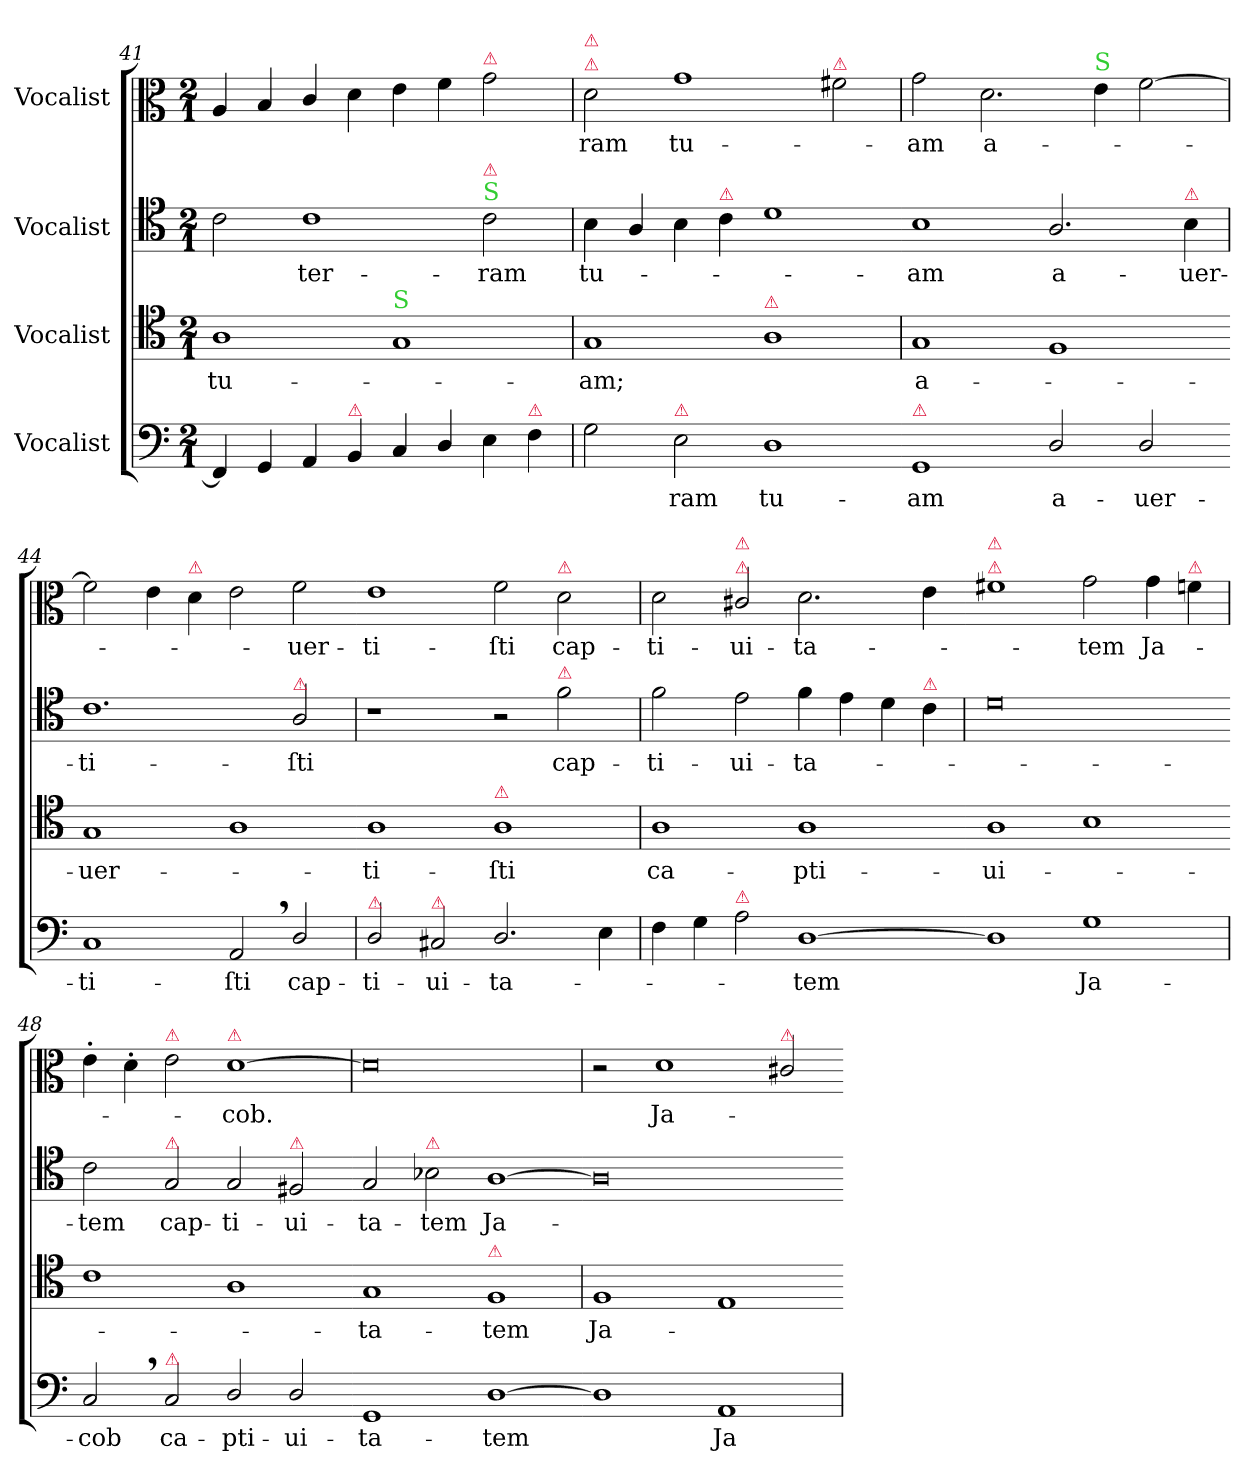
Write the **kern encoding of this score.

**kern	**text	**kern	**text	**kern	**text	**kern	**text
*part4	*part4	*part3	*part3	*part2	*part2	*part1	*part1
*staff4	*staff4	*staff3	*staff3	*staff2	*staff2	*staff1	*staff1
*I"Vocalist	*	*I"Vocalist	*	*I"Vocalist	*	*I"Vocalist	*
*clefF4	*	*clefC4	*	*clefC4	*	*clefC3	*
*k[]	*	*k[]	*	*k[]	*	*k[]	*
*M2/1	*	*M2/1	*	*M2/1	*	*M2/1	*
=41	=41	=41	=41	=41	=41	=41	=41
4FF/]	.	1A	tu-	2c\	.	4A/	.
4GG/	.	.	.	.	.	4B/	.
4AA/	.	.	.	1c	ter-	4c/	.
!LO:TX:a:color=crimson:t=⚠	!	!	!	!	!	!	!
4BB/	.	.	.	.	.	4d\	.
!	!	!LO:TX:a:color=limegreen:t=S	!	!	!	!	!
4C/	.	1G	.	.	.	4e\	.
4D/	.	.	.	.	.	4f\	.
!	!	!	!	!	!	!LO:TX:a:color=crimson:t=⚠	!
!	!	!	!	!LO:TX:a:color=limegreen:t=S	!	!	!
!	!	!	!	!LO:TX:a:color=crimson:t=⚠	!	!	!
4E\	.	.	.	2c\	-ram	2g\	.
!LO:TX:a:color=crimson:t=⚠	!	!	!	!	!	!	!
4F\	.	.	.	.	.	.	.
=42	=42	=42	=42	=42	=42	=42	=42
!	!	!	!	!	!	!LO:TX:a:color=crimson:t=⚠	!
!	!	!	!	!	!	!LO:TX:a:color=crimson:t=⚠	!
2G\	.	1G	-am;	4B\	tu-	2d\	-ram
.	.	.	.	4A/	.	.	.
!LO:TX:a:color=crimson:t=⚠	!	!	!	!	!	!	!
2E\	-ram	.	.	4B\	.	1g	tu-
!	!	!	!	!LO:TX:a:color=crimson:t=⚠	!	!	!
.	.	.	.	4c\	.	.	.
!	!	!LO:TX:a:color=crimson:t=⚠	!	!	!	!	!
1D	tu-	1A	.	1d	.	.	.
!	!	!	!	!	!	!LO:TX:a:color=crimson:t=⚠	!
.	.	.	.	.	.	2f#X\	.
=43-	=43	=43	=43	=43-	=43	=43	=43
!LO:TX:a:color=crimson:t=⚠	!	!	!	!	!	!	!
1GG	-am	1G	a-	1B	-am	2g\	-am
.	.	.	.	.	.	2.d\	a-
2D/	a-	1F	.	2.A/	a-	.	.
!	!	!	!	!	!	!LO:TX:a:color=limegreen:t=S	!
.	.	.	.	.	.	4e\	.
2D/	-uer-	.	.	.	.	[2f\	.
!	!	!	!	!LO:TX:a:color=crimson:t=⚠	!	!	!
.	.	.	.	4B\	-uer-	.	.
=44-	=44	=44-	=44	=44	=44	=44	=44
1C	-ti-	1G	-uer-	1.c	-ti-	2f\]	.
.	.	.	.	.	.	4e\	.
!	!	!	!	!	!	!LO:TX:a:color=crimson:t=⚠	!
.	.	.	.	.	.	4d\	.
2AA,/	-ſti	1A	.	.	.	2e\	.
!	!	!	!	!LO:TX:a:color=crimson:t=⚠	!	!	!
2D/	cap-	.	.	2A/	-ſti	2f\	-uer-
=45	=45-	=45-	=45-	=45	=45-	=45-	=45-
!LO:TX:a:color=crimson:t=⚠	!	!	!	!	!	!	!
2D/	-ti-	1A	-ti-	1r	.	1e	-ti-
!LO:TX:a:color=crimson:t=⚠	!	!	!	!	!	!	!
2C#X/	-ui-	.	.	.	.	.	.
!	!	!LO:TX:a:color=crimson:t=⚠	!	!	!	!	!
2.D/	-ta-	1A	-ſti	2r	.	2f\	-ſti
!	!	!	!	!	!	!LO:TX:a:color=crimson:t=⚠	!
!	!	!	!	!LO:TX:a:color=crimson:t=⚠	!	!	!
.	.	.	.	2f\	cap-	2d\	cap-
4E\	.	.	.	.	.	.	.
=46	=46	=46	=46	=46	=46	=46	=46
4F\	.	1A	ca-	2f\	-ti-	2d\	-ti-
4G\	.	.	.	.	.	.	.
!	!	!	!	!	!	!LO:TX:a:color=crimson:t=⚠	!
!	!	!	!	!	!	!LO:TX:a:color=crimson:t=⚠	!
!LO:TX:a:color=crimson:t=⚠	!	!	!	!	!	!	!
2A\	.	.	.	2e\	-ui-	2c#X/	-ui-
[1D	-tem	1A	-pti-	4f\	-ta-	2.d\	-ta-
.	.	.	.	4e\	.	.	.
.	.	.	.	4d\	.	.	.
!	!	!	!	!LO:TX:a:color=crimson:t=⚠	!	!	!
.	.	.	.	4c\	.	4e\	.
=47-	=47-	=47-	=47-	=47	=47-	=47-	=47-
!	!	!	!	!	!	!LO:TX:a:color=crimson:t=⚠	!
!	!	!	!	!	!	!LO:TX:a:color=crimson:t=⚠	!
1D]	.	1A	-ui-	0d	.	1f#X	.
1G	Ja-	1B	.	.	.	2g\	-tem
.	.	.	.	.	.	4g\	Ja-
!	!	!	!	!	!	!LO:TX:a:color=crimson:t=⚠	!
.	.	.	.	.	.	4fn\	.
=48	=48	=48-	=48	=48-	=48	=48	=48
2C,/	-cob	1c	.	2c\	-tem	4e'\	.
.	.	.	.	.	.	4d'\	.
!	!	!	!	!	!	!LO:TX:a:color=crimson:t=⚠	!
!	!	!	!	!LO:TX:a:color=crimson:t=⚠	!	!	!
!LO:TX:a:color=crimson:t=⚠	!	!	!	!	!	!	!
2C/	ca-	.	.	2G/	cap-	2e\	.
!	!	!	!	!	!	!LO:TX:a:color=crimson:t=⚠	!
2D/	-pti-	1A	.	2G/	-ti-	[1d	-cob.
!	!	!	!	!LO:TX:a:color=crimson:t=⚠	!	!	!
2D/	-ui-	.	.	2F#X/	-ui-	.	.
=49-	=49	=49-	=49	=49-	=49	=49	=49
1GG	-ta-	1G	-ta-	2G/	-ta-	0d]	.
!	!	!	!	!LO:TX:a:color=crimson:t=⚠	!	!	!
.	.	.	.	2B-X\	-tem	.	.
!	!	!LO:TX:a:color=crimson:t=⚠	!	!	!	!	!
[1D	-tem	1F	-tem	[1A	Ja-	.	.
=50-	=50	=50	=50	=50-	=50	=50	=50
1D]	.	1F	Ja-	0A]	.	2r	.
.	.	.	.	.	.	1d	Ja-
1AA	Ja-	1E	.	.	.	.	.
!	!	!	!	!	!	!LO:TX:a:color=crimson:t=⚠	!
.	.	.	.	.	.	2c#X/	.
=	=-	=-	=-	=-	=-	=-	=-
*-	*-	*-	*-	*-	*-	*-	*-
